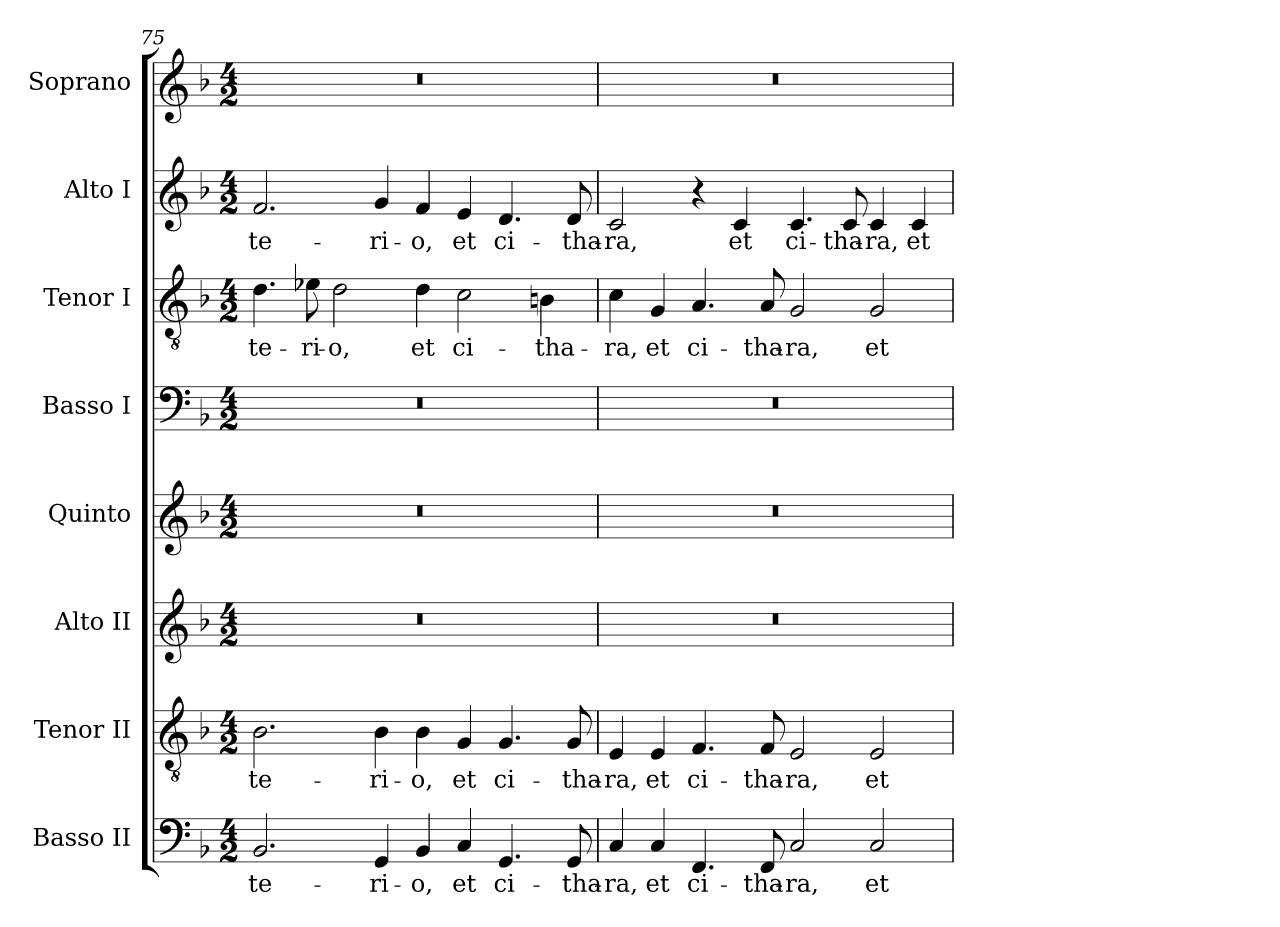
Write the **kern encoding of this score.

**kern	**text	**kern	**text	**kern	**kern	**kern	**kern	**text	**kern	**text	**kern
*part8	*part8	*part7	*part7	*part6	*part5	*part4	*part3	*part3	*part2	*part2	*part1
*staff8	*staff8	*staff7	*staff7	*staff6	*staff5	*staff4	*staff3	*staff3	*staff2	*staff2	*staff1
*I"Basso II	*	*I"Tenor II	*	*I"Alto II	*I"Quinto	*I"Basso I	*I"Tenor I	*	*I"Alto I	*	*I"Soprano
*I'B. 2	*	*I'T. 2	*	*I'A. 2	*I'Q.	*I'B. 1	*I'T. 1	*	*I'A. 1	*	*I'S.
*clefF4	*	*clefGv2	*	*clefG2	*clefG2	*clefF4	*clefGv2	*	*clefG2	*	*clefG2
*	*	*ITrd7c12	*	*	*	*	*ITrd7c12	*	*	*	*
*k[b-]	*	*k[b-]	*	*k[b-]	*k[b-]	*k[b-]	*k[b-]	*	*k[b-]	*	*k[b-]
*F:	*	*F:	*	*F:	*F:	*F:	*F:	*	*F:	*	*F:
*M4/2	*	*M4/2	*	*M4/2	*M4/2	*M4/2	*M4/2	*	*M4/2	*	*M4/2
=75	=75	=75	=75	=75	=75	=75	=75	=75	=75	=75	=75
!	!LO:LY:b:color=#000000	!	!	!	!	!	!	!	!	!	!
!	!	!	!LO:LY:b:color=#000000	!LO:N:vis=1	!LO:N:vis=1	!LO:N:vis=1	!	!	!	!	!
!	!	!	!	!	!	!	!	!LO:LY:b:color=#000000	!	!	!
!	!	!	!	!	!	!	!	!	!	!LO:LY:b:color=#000000	!LO:N:vis=1
2.BB-i/	-te-	2.BB-i\	-te-	0r	0r	0r	4.Di\	-te-	2.fi/	-te-	0r
!	!	!	!	!	!	!	!	!LO:LY:b:color=#000000	!	!	!
.	.	.	.	.	.	.	8E-Xi\	-ri-	.	.	.
!	!	!	!	!	!	!	!	!LO:LY:b:color=#000000	!	!	!
.	.	.	.	.	.	.	2Di\	-o,	.	.	.
!	!LO:LY:b:color=#000000	!	!	!	!	!	!	!	!	!	!
!	!	!	!LO:LY:b:color=#000000	!	!	!	!	!	!	!	!
!	!	!	!	!	!	!	!	!	!	!LO:LY:b:color=#000000	!
4GGi/	-ri-	4BB-i\	-ri-	.	.	.	.	.	4gi/	-ri-	.
!	!LO:LY:b:color=#000000	!	!	!	!	!	!	!	!	!	!
!	!	!	!LO:LY:b:color=#000000	!	!	!	!	!	!	!	!
!	!	!	!	!	!	!	!	!LO:LY:b:color=#000000	!	!	!
!	!	!	!	!	!	!	!	!	!	!LO:LY:b:color=#000000	!
4BB-i/	-o,	4BB-i\	-o,	.	.	.	4Di\	et	4fi/	-o,	.
!	!LO:LY:b:color=#000000	!	!	!	!	!	!	!	!	!	!
!	!	!	!LO:LY:b:color=#000000	!	!	!	!	!	!	!	!
!	!	!	!	!	!	!	!	!LO:LY:b:color=#000000	!	!	!
!	!	!	!	!	!	!	!	!	!	!LO:LY:b:color=#000000	!
4Ci/	et	4GGi/	et	.	.	.	2Ci\	ci-	4ei/	et	.
!	!LO:LY:b:color=#000000	!	!	!	!	!	!	!	!	!	!
!	!	!	!LO:LY:b:color=#000000	!	!	!	!	!	!	!	!
!	!	!	!	!	!	!	!	!	!	!LO:LY:b:color=#000000	!
4.GGi/	ci-	4.GGi/	ci-	.	.	.	.	.	4.di/	ci-	.
!	!	!	!	!	!	!	!	!LO:LY:b:color=#000000	!	!	!
.	.	.	.	.	.	.	4BBni\	-tha-	.	.	.
!	!LO:LY:b:color=#000000	!	!	!	!	!	!	!	!	!	!
!	!	!	!LO:LY:b:color=#000000	!	!	!	!	!	!	!	!
!	!	!	!	!	!	!	!	!	!	!LO:LY:b:color=#000000	!
8GGi/	-tha-	8GGi/	-tha-	.	.	.	.	.	8di/	-tha-	.
=76	=76	=76	=76	=76	=76	=76	=76	=76	=76	=76	=76
!	!LO:LY:b:color=#000000	!	!	!	!	!	!	!	!	!	!
!	!	!	!LO:LY:b:color=#000000	!LO:N:vis=1	!LO:N:vis=1	!LO:N:vis=1	!	!	!	!	!
!	!	!	!	!	!	!	!	!LO:LY:b:color=#000000	!	!	!
!	!	!	!	!	!	!	!	!	!	!LO:LY:b:color=#000000	!LO:N:vis=1
4Ci/	-ra,	4EEi/	-ra,	0r	0r	0r	4Ci\	-ra,	2ci/	-ra,	0r
!	!LO:LY:b:color=#000000	!	!	!	!	!	!	!	!	!	!
!	!	!	!LO:LY:b:color=#000000	!	!	!	!	!	!	!	!
!	!	!	!	!	!	!	!	!LO:LY:b:color=#000000	!	!	!
4Ci/	et	4EEi/	et	.	.	.	4GGi/	et	.	.	.
!	!LO:LY:b:color=#000000	!	!	!	!	!	!	!	!	!	!
!	!	!	!LO:LY:b:color=#000000	!	!	!	!	!	!	!	!
!	!	!	!	!	!	!	!	!LO:LY:b:color=#000000	!	!	!
4.FFi/	ci-	4.FFi/	ci-	.	.	.	4.AAi/	ci-	4r	.	.
!	!	!	!	!	!	!	!	!	!	!LO:LY:b:color=#000000	!
.	.	.	.	.	.	.	.	.	4ci/	et	.
!	!LO:LY:b:color=#000000	!	!	!	!	!	!	!	!	!	!
!	!	!	!LO:LY:b:color=#000000	!	!	!	!	!	!	!	!
!	!	!	!	!	!	!	!	!LO:LY:b:color=#000000	!	!	!
8FFi/	-tha-	8FFi/	-tha-	.	.	.	8AAi/	-tha-	.	.	.
!	!LO:LY:b:color=#000000	!	!	!	!	!	!	!	!	!	!
!	!	!	!LO:LY:b:color=#000000	!	!	!	!	!	!	!	!
!	!	!	!	!	!	!	!	!LO:LY:b:color=#000000	!	!	!
!	!	!	!	!	!	!	!	!	!	!LO:LY:b:color=#000000	!
2Ci/	-ra,	2EEi/	-ra,	.	.	.	2GGi/	-ra,	4.ci/	ci-	.
!	!	!	!	!	!	!	!	!	!	!LO:LY:b:color=#000000	!
.	.	.	.	.	.	.	.	.	8ci/	-tha-	.
!	!LO:LY:b:color=#000000	!	!	!	!	!	!	!	!	!	!
!	!	!	!LO:LY:b:color=#000000	!	!	!	!	!	!	!	!
!	!	!	!	!	!	!	!	!LO:LY:b:color=#000000	!	!	!
!	!	!	!	!	!	!	!	!	!	!LO:LY:b:color=#000000	!
2Ci/	et	2EEi/	et	.	.	.	2GGi/	et	4ci/	-ra,	.
!	!	!	!	!	!	!	!	!	!	!LO:LY:b:color=#000000	!
.	.	.	.	.	.	.	.	.	4ci/	et	.
=	=	=	=	=	=	=	=	=	=	=	=
*-	*-	*-	*-	*-	*-	*-	*-	*-	*-	*-	*-
